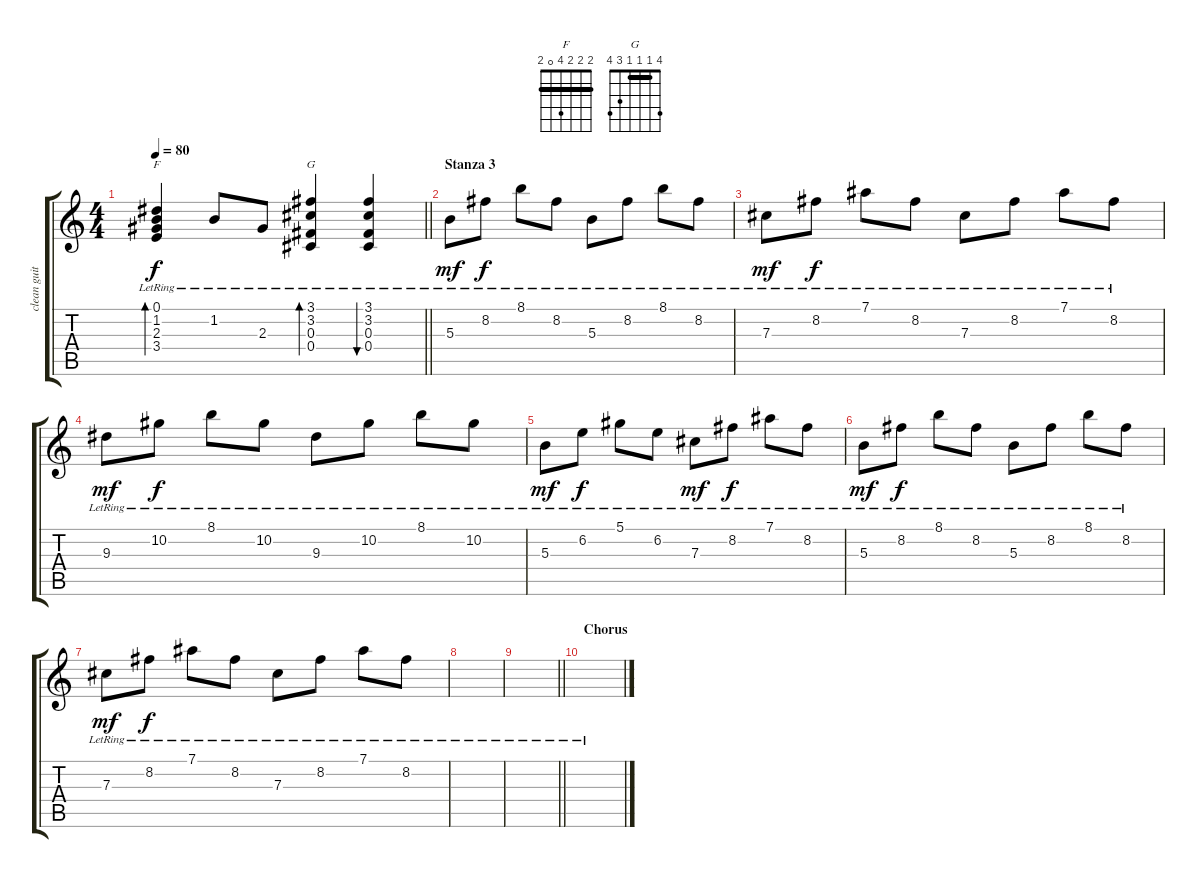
\track ("clean guitar" "clean guit") {instrument electricguitarclean}
\staff {score tabs}
\tuning (Eb4 Bb3 Gb3 Db3 Ab2 Eb2) {hide}
\chord ("F" 2 2 2 4 0 2) {barre 2}
\chord ("G" 4 1 1 1 3 4) {barre 1}
\ts (4 4)
\tempo 80
\clef g2
\barLineRight lightlight
\ks c
(0.1{lr} 1.2{lr} 2.3{lr} 3.4{lr}).4{bd 30 ch "F" dy f} 1.2{lr}.8 2.3{lr}.8 (3.1{lr} 3.2 0.3 0.4).4{bd 30 ch "G"} (3.1{lr} 3.2{lr} 0.3{lr} 0.4{lr}).4{bu 30} |
\section ("" "Stanza 3")
5.3{lr}.8{dy mf} 8.2{lr}.8{dy f} 8.1{lr}.8 8.2{lr}.8 5.3{lr}.8 8.2{lr}.8 8.1{lr}.8 8.2{lr}.8 |
7.3{lr}.8{dy mf} 8.2{lr}.8{dy f} 7.1{lr}.8 8.2{lr}.8 7.3{lr}.8 8.2{lr}.8 7.1{lr}.8 8.2{lr}.8 |
9.3{lr}.8{dy mf} 10.2{lr}.8{dy f} 8.1{lr}.8 10.2{lr}.8 9.3{lr}.8 10.2{lr}.8 8.1{lr}.8 10.2{lr}.8 |
5.3{lr}.8{dy mf} 6.2{lr}.8{dy f} 5.1{lr}.8 6.2{lr}.8 7.3{lr}.8{dy mf} 8.2{lr}.8{dy f} 7.1{lr}.8 8.2{lr}.8 |
5.3{lr}.8{dy mf} 8.2{lr}.8{dy f} 8.1{lr}.8 8.2{lr}.8 5.3{lr}.8 8.2{lr}.8 8.1{lr}.8 8.2{lr}.8 |
7.3{lr}.8{dy mf} 8.2{lr}.8{dy f} 7.1{lr}.8 8.2{lr}.8 7.3{lr}.8 8.2{lr}.8 7.1{lr}.8 8.2{lr}.8 |
|
\barLineRight lightlight
|
\section ("" "Chorus")
